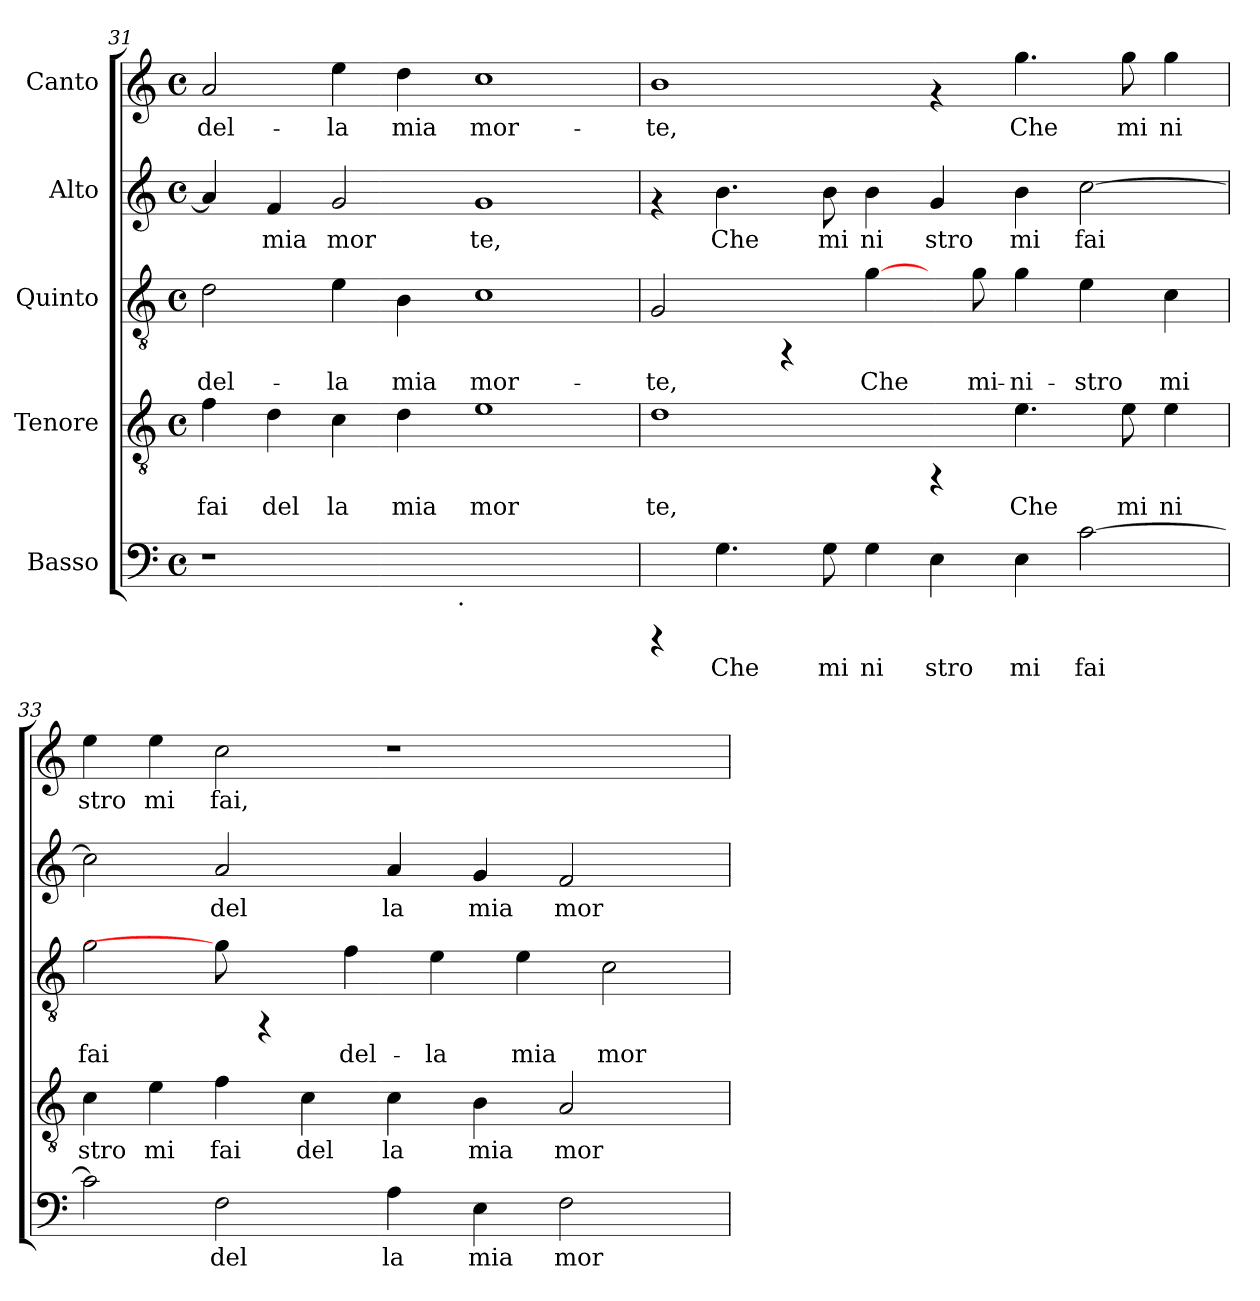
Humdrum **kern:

**kern	**text	**kern	**text	**kern	**text	**kern	**text	**kern	**text
*part5	*part5	*part4	*part4	*part3	*part3	*part2	*part2	*part1	*part1
*staff5	*staff5	*staff4	*staff4	*staff3	*staff3	*staff2	*staff2	*staff1	*staff1
*I"Basso	*	*I"Tenore	*	*I"Quinto	*	*I"Alto	*	*I"Canto	*
*clefF4	*	*clefGv2	*	*clefGv2	*	*clefG2	*	*clefG2	*
*k[]	*	*k[]	*	*k[]	*	*k[]	*	*k[]	*
*C:	*	*C:	*	*C:	*	*C:	*	*C:	*
*M4/4	*	*M4/4	*	*M4/4	*	*M4/4	*	*M4/4	*
*met(c)	*	*met(c)	*	*met(c)	*	*met(c)	*	*met(c)	*
=31	=31	=31	=31	=31	=31	=31	=31	=31	=31
!	!	!	!LO:LY:b:cj	!	!LO:LY:b:cj	!	!LO:LY:b:cj	!	!LO:LY:b:cj
*^	*	*	*	*	*	*	*	*	*
1r	2ryy	.	4f\	fai	2d\	del-	4a/]	.	2a/	del-
!	!	!	!	!LO:LY:b:cj	!	!	!	!LO:LY:b:cj	!	!
.	.	.	4d\	del	.	.	4f/	mia	.	.
!	!	!	!	!LO:LY:b:cj	!	!LO:LY:b:cj	!	!LO:LY:b:cj	!	!LO:LY:b:cj
.	4...ryy	.	4c\	la	4e\	-la	2g/	mor	4ee\	-la
!	!	!	!	!LO:LY:b:cj	!	!LO:LY:b:cj	!	!	!	!LO:LY:b:cj
.	.	.	4d\	mia	4B\	mia	.	.	4dd\	mia
!	!LO:TX:b:t=.	!	!	!	!	!	!	!	!	!
.	1ryy	.	.	.	.	.	.	.	.	.
!	!	!	!	!LO:LY:b:cj	!	!LO:LY:b:cj	!	!LO:LY:b:cj	!	!LO:LY:b:cj
1ryy	.	.	1e	mor	1c	mor-	1g	te,	1cc	mor-
.	32ryy	.	.	.	.	.	.	.	.	.
!!LO:PB:g=z
=32	=32	=32	=32	=32	=32	=32	=32	=32	=32	=32
!	!	!	!	!LO:LY:b:cj	!	!LO:LY:b:cj	!	!	!	!LO:LY:b:cj
*v	*v	*	*	*	*	*	*	*	*	*
4rCCC	.	1d	te,	2G/	-te,	4rf	.	1b	-te,
!	!LO:LY:b:cj	!	!	!	!	!	!LO:LY:b:cj	!	!
4.G\	Che	.	.	.	.	4.b\	Che	.	.
.	.	.	.	4rFF	.	.	.	.	.
!	!LO:LY:b:cj	!	!	!	!	!	!LO:LY:b:cj	!	!
8G\	mi	.	.	.	.	8b\	mi	.	.
!	!LO:LY:b:cj	!	!	!	!LO:LY:b:cj	!	!LO:LY:b:cj	!	!
4G\	ni	.	.	[4g\	Che	4b\	ni	.	.
!	!LO:LY:b:cj	!	!	!	!	!	!LO:LY:b:cj	!	!
4E\	stro	4rFF	.	8ryy	.	4g/	stro	4rf	.
!	!	!	!	!	!LO:LY:b:cj	!	!	!	!
.	.	.	.	8g\	mi-	.	.	.	.
!	!LO:LY:b:cj	!	!LO:LY:b:cj	!	!LO:LY:b:cj	!	!LO:LY:b:cj	!	!LO:LY:b:cj
4E\	mi	4.e\	Che	4g\	-ni-	4b\	mi	4.gg\	Che
!	!LO:LY:b:cj	!	!	!	!LO:LY:b:cj	!	!LO:LY:b:cj	!	!
[>2c\	fai	.	.	4e\	-stro	[>2cc\	fai	.	.
!	!	!	!LO:LY:b:cj	!	!	!	!	!	!LO:LY:b:cj
.	.	8e\	mi	.	.	.	.	8gg\	mi
!	!	!	!LO:LY:b:cj	!	!LO:LY:b:cj	!	!	!	!LO:LY:b:cj
.	.	4e\	ni	4c\	mi	.	.	4gg\	ni
=33	=33	=33	=33	=33	=33	=33	=33	=33	=33
!	!LO:LY:b:cj	!	!LO:LY:b:cj	!	!LO:LY:b:cj	!	!LO:LY:b:cj	!	!LO:LY:b:cj
2c\]	.	4c\	stro	2g\	fai	2cc\]	.	4ee\	stro
!	!	!	!LO:LY:b:cj	!	!	!	!	!	!LO:LY:b:cj
.	.	4e\	mi	.	.	.	.	4ee\	mi
!	!LO:LY:b:cj	!	!LO:LY:b:cj	!	!	!	!LO:LY:b:cj	!	!LO:LY:b:cj
2F\	del	4f\	fai	8g\]	.	2a/	del	2cc\	fai,
.	.	.	.	4rFF	.	.	.	.	.
!	!	!	!LO:LY:b:cj	!	!	!	!	!	!
.	.	4c\	del	.	.	.	.	.	.
!	!	!	!	!	!LO:LY:b:cj	!	!	!	!
.	.	.	.	4f\	del-	.	.	.	.
!	!LO:LY:b:cj	!	!LO:LY:b:cj	!	!	!	!LO:LY:b:cj	!	!
4A\	la	4c\	la	.	.	4a/	la	1r	.
!	!	!	!	!	!LO:LY:b:cj	!	!	!	!
.	.	.	.	4e\	-la	.	.	.	.
!	!LO:LY:b:cj	!	!LO:LY:b:cj	!	!	!	!LO:LY:b:cj	!	!
4E\	mia	4B\	mia	.	.	4g/	mia	.	.
!	!	!	!	!	!LO:LY:b:cj	!	!	!	!
.	.	.	.	4e\	mia	.	.	.	.
!	!LO:LY:b:cj	!	!LO:LY:b:cj	!	!	!	!LO:LY:b:cj	!	!
2F\	mor	2A/	mor	.	.	2f/	mor	.	.
!	!	!	!	!	!LO:LY:b:cj	!	!	!	!
.	.	.	.	2c\	mor-	.	.	.	.
8ryy	.	8ryy	.	.	.	8ryy	.	8ryy	.
=	=	=	=	=	=	=	=	=	=
*-	*-	*-	*-	*-	*-	*-	*-	*-	*-
